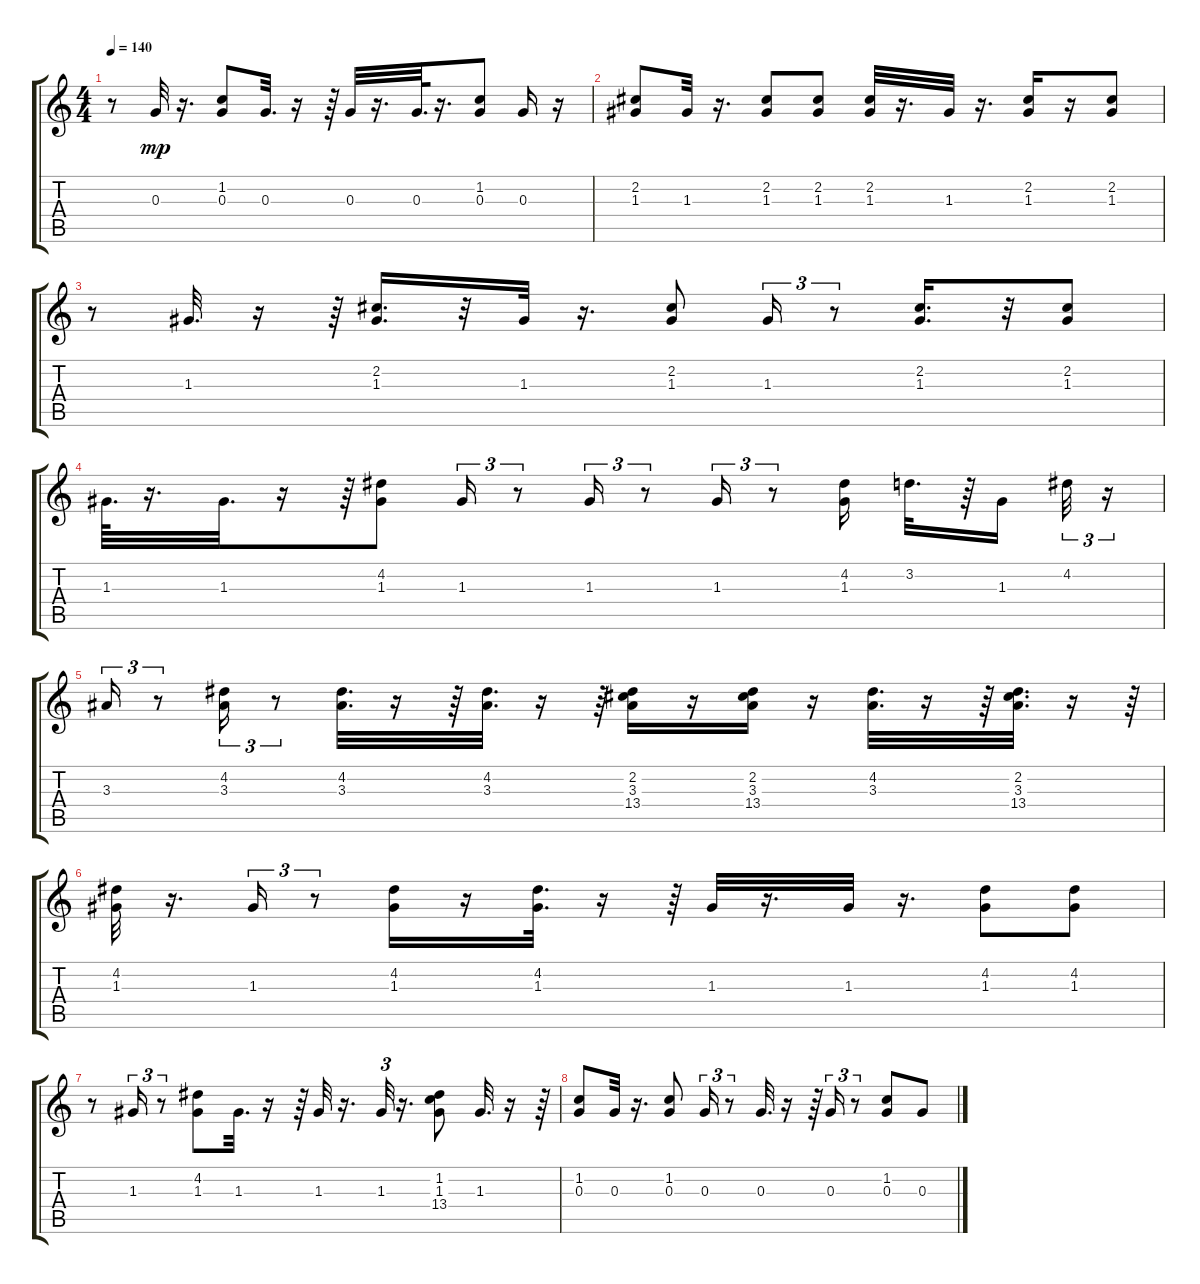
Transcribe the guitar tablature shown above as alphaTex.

\track "" {instrument electricguitarclean}
\staff {score tabs}
\tuning (E4 B3 G3 D3 A2 E2) {hide}
\ts (4 4)
\tempo 140
\clef g2
\ks c
r.8{dy mp} 0.3.32 r.16{d} (1.2 0.3).8 0.3.32{d} r.16 r.64 0.3.32 r.16{d} 0.3.64{d} r.16{d} (1.2 0.3).8 0.3.16 r.16 |
(2.2 1.3).8 1.3.32 r.16{d} (2.2 1.3).8 (2.2 1.3).8 (2.2 1.3).32 r.16{d} 1.3.32 r.16{d} (2.2 1.3).16 r.16 (2.2 1.3).8 |
r.8 1.3.32{d} r.16 r.64 (2.2 1.3).16{d} r.32 1.3.32 r.16{d} (2.2 1.3).8 1.3.16{tu (3 2)} r.8{tu (3 2)} (2.2 1.3).16{d} r.32 (2.2 1.3).8 |
1.3.64{d} r.16{d} 1.3.32{d} r.16 r.64 (4.2 1.3).8 1.3.16{tu (3 2)} r.8{tu (3 2)} 1.3.16{tu (3 2)} r.8{tu (3 2)} 1.3.16{tu (3 2)} r.8{tu (3 2)} (4.2 1.3).16 3.2.32{d} r.64 1.3.16 4.2.32{tu (3 2)} r.16{tu (3 2)} |
3.3.16{tu (3 2)} r.8{tu (3 2)} (4.2 3.3).16{tu (3 2)} r.8{tu (3 2)} (4.2 3.3).32{d} r.16 r.64 (4.2 3.3).32{d} r.16 r.64 (2.2 3.3 13.4).16 r.16 (2.2 3.3 13.4).16 r.16 (4.2 3.3).32{d} r.16 r.64 (2.2 3.3 13.4).32{d} r.16 r.64 |
(4.2 1.3).32 r.16{d} 1.3.16{tu (3 2)} r.8{tu (3 2)} (4.2 1.3).16 r.16 (4.2 1.3).32{d} r.16 r.64 1.3.32 r.16{d} 1.3.32 r.16{d} (4.2 1.3).8 (4.2 1.3).8 |
r.8 1.3.16{tu (3 2)} r.8{tu (3 2)} (4.2 1.3).8 1.3.32{d} r.16 r.64 1.3.32 r.16{d} 1.3.32{tu (3 2)} r.16{d} (1.2 1.3 13.4).8 1.3.32{d} r.16 r.64 |
(1.2 0.3).8 0.3.32 r.16{d} (1.2 0.3).8 0.3.16{tu (3 2)} r.8{tu (3 2)} 0.3.32{d} r.16 r.64 0.3.16{tu (3 2)} r.8{tu (3 2)} (1.2 0.3).8 0.3.8
